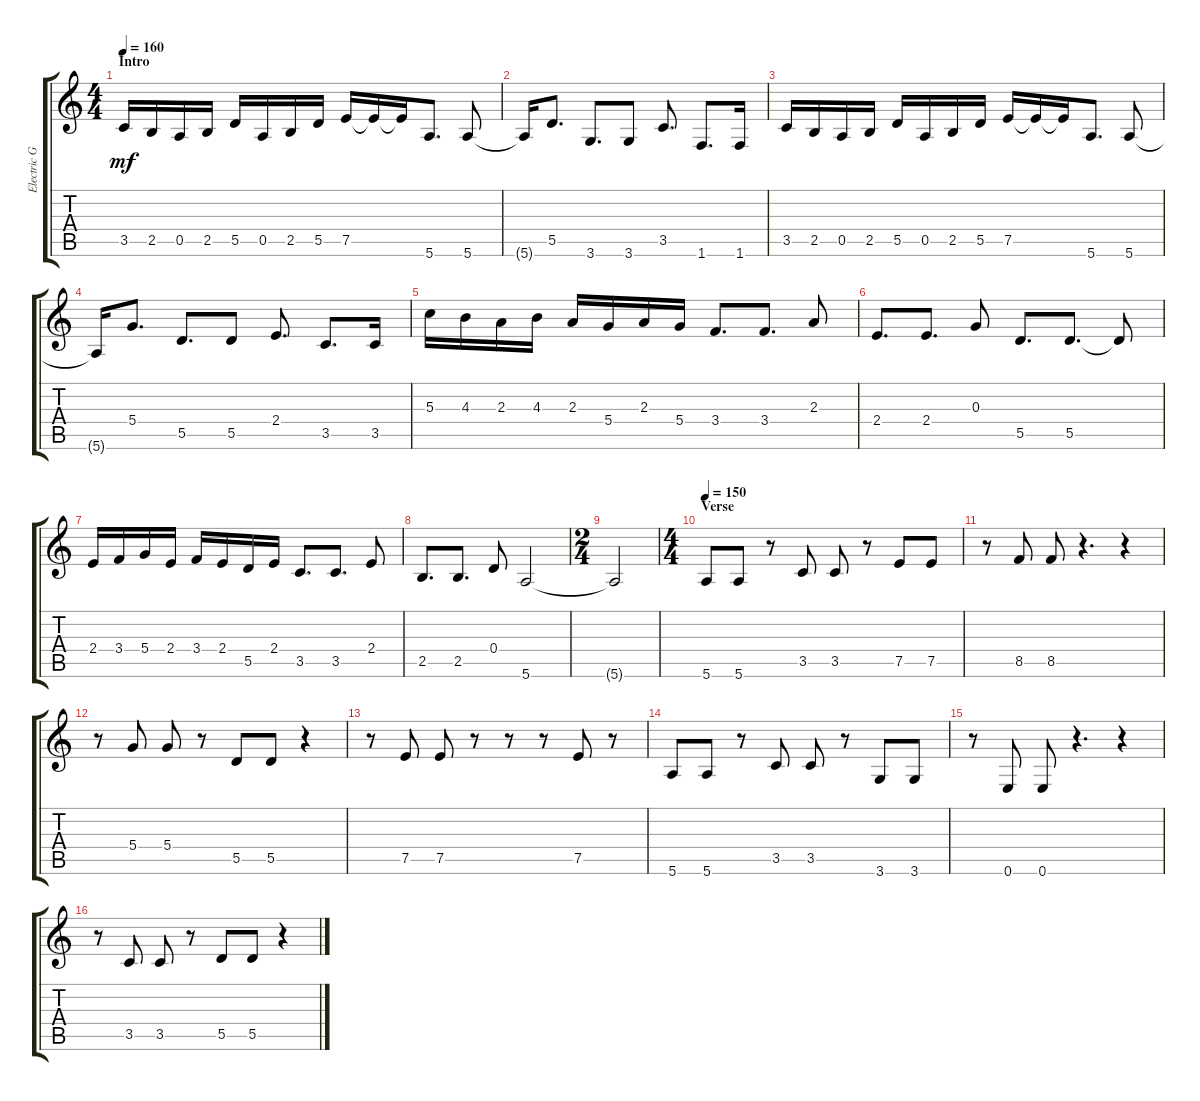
\track ("Electric Guitar" "Electric G") {instrument distortionguitar}
\staff {score tabs}
\tuning (E4 B3 G3 D3 A2 E2) {hide}
\ts (4 4)
\section ("" "Intro")
\tempo 160
\clef g2
\ks c
3.5.16{dy mf instrument distortionguitar} 2.5.16 0.5.16 2.5.16 5.5.16 0.5.16 2.5.16 5.5.16 7.5.16 7.5{t}.16 7.5{t}.16 5.6.8{d} 5.6.8 |
5.6{t}.16 5.5.8{d} 3.6.8{d} 3.6.8 3.5.8{d} 1.6.8{d} 1.6.16 |
3.5.16 2.5.16 0.5.16 2.5.16 5.5.16 0.5.16 2.5.16 5.5.16 7.5.16 7.5{t}.16 7.5{t}.16 5.6.8{d} 5.6.8 |
5.6{t}.16 5.4.8{d} 5.5.8{d} 5.5.8 2.4.8{d} 3.5.8{d} 3.5.16 |
5.3.16 4.3.16 2.3.16 4.3.16 2.3.16 5.4.16 2.3.16 5.4.16 3.4.8{d} 3.4.8{d} 2.3.8 |
2.4.8{d} 2.4.8{d} 0.3.8 5.5.8{d} 5.5.8{d} 5.5{t}.8 |
2.4.16 3.4.16 5.4.16 2.4.16 3.4.16 2.4.16 5.5.16 2.4.16 3.5.8{d} 3.5.8{d} 2.4.8 |
2.5.8{d} 2.5.8{d} 0.4.8 5.6.2 |
\ts (2 4)
5.6{t}.2 |
\ts (4 4)
\section ("" "Verse")
\tempo 150
5.6.8 5.6.8 r.8 3.5.8 3.5.8 r.8 7.5.8 7.5.8 |
r.8 8.5.8 8.5.8 r.4{d} r.4 |
r.8 5.4.8 5.4.8 r.8 5.5.8 5.5.8 r.4 |
r.8 7.5.8 7.5.8 r.8 r.8 r.8 7.5.8 r.8 |
5.6.8 5.6.8 r.8 3.5.8 3.5.8 r.8 3.6.8 3.6.8 |
r.8 0.6.8 0.6.8 r.4{d} r.4 |
r.8 3.5.8 3.5.8 r.8 5.5.8 5.5.8 r.4
